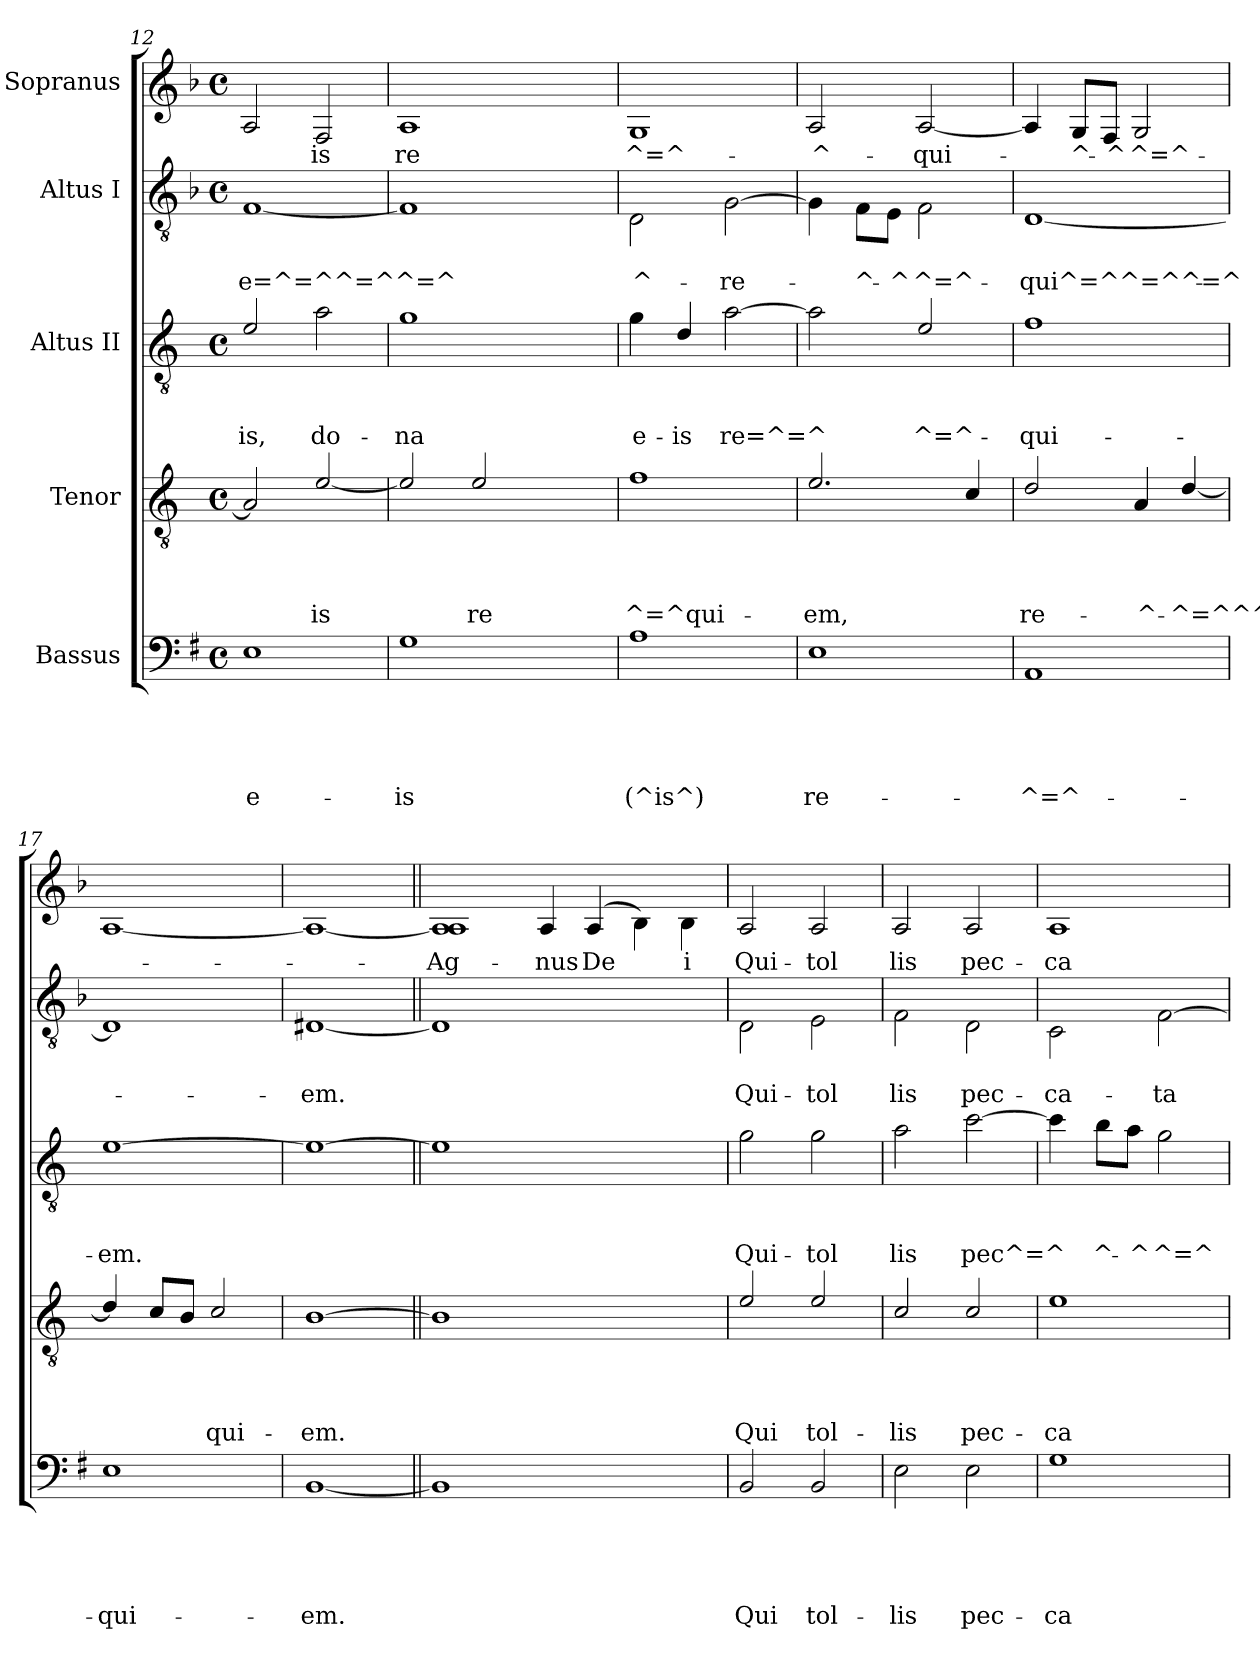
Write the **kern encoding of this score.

**kern	**text	**text	**text	**text	**text	**kern	**text	**text	**text	**text	**kern	**text	**text	**text	**kern	**text	**text	**kern	**text
*part5	*part5	*part5	*part5	*part5	*part5	*part4	*part4	*part4	*part4	*part4	*part3	*part3	*part3	*part3	*part2	*part2	*part2	*part1	*part1
*staff5	*staff5	*staff5	*staff5	*staff5	*staff5	*staff4	*staff4	*staff4	*staff4	*staff4	*staff3	*staff3	*staff3	*staff3	*staff2	*staff2	*staff2	*staff1	*staff1
*I"Bassus	*	*	*	*	*	*I"Tenor	*	*	*	*	*I"Altus II	*	*	*	*I"Altus I	*	*	*I"Sopranus	*
*clefF4	*	*	*	*	*	*clefGv2	*	*	*	*	*clefGv2	*	*	*	*clefGv2	*	*	*clefG2	*
*ITrd1c2	*	*	*	*	*	*ITrd4c7	*	*	*	*	*ITrd4c7	*	*	*	*ITrd-7c-12	*	*	*ITrd-7c-12	*
*k[b-]	*	*	*	*	*	*k[b-]	*	*	*	*	*k[b-]	*	*	*	*k[b-]	*	*	*k[b-]	*
*F:	*	*	*	*	*	*F:	*	*	*	*	*F:	*	*	*	*F:	*	*	*F:	*
*M4/4	*	*	*	*	*	*M4/4	*	*	*	*	*M4/4	*	*	*	*M4/4	*	*	*M4/4	*
*met(c)	*	*	*	*	*	*met(c)	*	*	*	*	*met(c)	*	*	*	*met(c)	*	*	*met(c)	*
=12	=12	=12	=12	=12	=12	=12	=12	=12	=12	=12	=12	=12	=12	=12	=12	=12	=12	=12	=12
!	!	!	!	!	!LO:LY:b	!	!	!	!	!	!	!	!	!LO:LY:b	!	!	!LO:LY:b	!	!
1D	.	.	.	.	e-	2D/]	.	.	.	.	2A/	.	.	-is,	[>1f	.	e=^=^^=^^=^	2a/	.
!	!	!	!	!	!	!	!	!	!	!LO:LY:b	!	!	!	!LO:LY:b	!	!	!	!	!LO:LY:b
.	.	.	.	.	.	[<2A/	.	.	.	-is	2d\	.	.	do-	.	.	.	2f/	is
=13	=13	=13	=13	=13	=13	=13	=13	=13	=13	=13	=13	=13	=13	=13	=13	=13	=13	=13	=13
!	!	!	!	!	!LO:LY:b	!	!	!	!	!	!	!	!	!LO:LY:b	!	!	!	!	!LO:LY:b
1F	.	.	.	.	-is	2A/]	.	.	.	.	1c	.	.	-na	1f]	.	.	1a	re
!	!	!	!	!	!	!	!	!	!	!LO:LY:b	!	!	!	!	!	!	!	!	!
.	.	.	.	.	.	2A/	.	.	.	re	.	.	.	.	.	.	.	.	.
!!LO:PB:g=z
=14	=14	=14	=14	=14	=14	=14	=14	=14	=14	=14	=14	=14	=14	=14	=14	=14	=14	=14	=14
!	!	!	!	!	!LO:LY:b	!	!	!	!	!LO:LY:b	!	!	!	!LO:LY:b	!	!	!LO:LY:b	!	!LO:LY:b
1G	.	.	.	.	(^is^)	1B-	.	.	.	^=^qui-	4c\	.	.	e-	2d\	.	^-	1g	^=^-
!	!	!	!	!	!	!	!	!	!	!	!	!	!	!LO:LY:b	!	!	!	!	!
.	.	.	.	.	.	.	.	.	.	.	4G/	.	.	-is	.	.	.	.	.
!	!	!	!	!	!	!	!	!	!	!	!	!	!	!LO:LY:b	!	!	!LO:LY:b	!	!
.	.	.	.	.	.	.	.	.	.	.	[>2d\	.	.	re=^=^	[>2g\	.	-re-	.	.
=15	=15	=15	=15	=15	=15	=15	=15	=15	=15	=15	=15	=15	=15	=15	=15	=15	=15	=15	=15
!	!	!	!	!	!LO:LY:b	!	!	!	!	!LO:LY:b	!	!	!	!	!	!	!	!	!LO:LY:b
1D	.	.	.	.	re-	2.A/	.	.	.	-em,	2d\]	.	.	.	4g\]	.	.	2a/	-^-
!	!	!	!	!	!	!	!	!	!	!	!	!	!	!	!	!	!LO:LY:b	!	!
.	.	.	.	.	.	.	.	.	.	.	.	.	.	.	8f\L	.	-^-	.	.
!	!	!	!	!	!	!	!	!	!	!	!	!	!	!	!	!	!LO:LY:b	!	!
.	.	.	.	.	.	.	.	.	.	.	.	.	.	.	8e\J	.	-^	.	.
!	!	!	!	!	!	!	!	!	!	!	!	!	!	!LO:LY:b	!	!	!LO:LY:b	!	!LO:LY:b
.	.	.	.	.	.	.	.	.	.	.	2A/	.	.	^=^-	2f\	.	^=^-	[<2a/	-qui-
.	.	.	.	.	.	4F/	.	.	.	.	.	.	.	.	.	.	.	.	.
=16	=16	=16	=16	=16	=16	=16	=16	=16	=16	=16	=16	=16	=16	=16	=16	=16	=16	=16	=16
!	!	!	!	!	!LO:LY:b	!	!	!	!	!LO:LY:b	!	!	!	!LO:LY:b	!	!	!LO:LY:b	!	!
1GG	.	.	.	.	-^=^-	2G/	.	.	.	re-	1B-	.	.	-qui-	[>1d	.	-qui^=^^=^^=^-	4a/]	.
!	!	!	!	!	!	!	!	!	!	!	!	!	!	!	!	!	!	!	!LO:LY:b
.	.	.	.	.	.	.	.	.	.	.	.	.	.	.	.	.	.	8g/L	-^-
!	!	!	!	!	!	!	!	!	!	!	!	!	!	!	!	!	!	!	!LO:LY:b
.	.	.	.	.	.	.	.	.	.	.	.	.	.	.	.	.	.	8f/J	-^
!	!	!	!	!	!	!	!	!	!	!LO:LY:b	!	!	!	!	!	!	!	!	!LO:LY:b
.	.	.	.	.	.	4D/	.	.	.	-^-	.	.	.	.	.	.	.	2g/	^=^-
!	!	!	!	!	!	!	!	!	!	!LO:LY:b	!	!	!	!	!	!	!	!	!
.	.	.	.	.	.	[<4G/	.	.	.	-^=^^^	.	.	.	.	.	.	.	.	.
=17	=17	=17	=17	=17	=17	=17	=17	=17	=17	=17	=17	=17	=17	=17	=17	=17	=17	=17	=17
!	!	!	!	!	!LO:LY:b	!	!	!	!	!	!	!	!	!LO:LY:b	!	!	!	!	!
1D	.	.	.	.	-qui-	4G/]	.	.	.	.	[<1A	.	.	-em.	1d]	.	.	[<1a	.
.	.	.	.	.	.	8F/L	.	.	.	.	.	.	.	.	.	.	.	.	.
.	.	.	.	.	.	8E/J	.	.	.	.	.	.	.	.	.	.	.	.	.
!	!	!	!	!	!	!	!	!	!	!LO:LY:b	!	!	!	!	!	!	!	!	!
.	.	.	.	.	.	2F/	.	.	.	qui-	.	.	.	.	.	.	.	.	.
=18	=18	=18	=18	=18	=18	=18	=18	=18	=18	=18	=18	=18	=18	=18	=18	=18	=18	=18	=18
!	!	!	!	!	!LO:LY:b	!	!	!	!	!LO:LY:b	!	!	!	!	!	!	!LO:LY:b	!	!
[<1AA	.	.	.	.	-em.	[<1E	.	.	.	-em.	1A_	.	.	.	[>1d#X	.	-em.	1a_	.
!!LO:LB:g=z
=19||	=19||	=19||	=19||	=19||	=19||	=19||	=19||	=19||	=19||	=19||	=19||	=19||	=19||	=19||	=19||	=19||	=19||	=19||	=19||
!	!	!	!	!	!	!	!	!	!	!	!	!	!	!	!	!	!	!	!LO:LY:b
1AA]	.	.	.	.	.	1E]	.	.	.	.	1A]	.	.	.	1d#]	.	.	1a] 1a	-Ag-
!	!	!	!	!	!	!	!	!	!	!	!	!	!	!	!	!	!	!	!LO:LY:b
1ryy	.	.	.	.	.	1ryy	.	.	.	.	1ryy	.	.	.	1ryy	.	.	4a/	-nus
!	!	!	!	!	!	!	!	!	!	!	!	!	!	!	!	!	!	!	!LO:LY:b
.	.	.	.	.	.	.	.	.	.	.	.	.	.	.	.	.	.	(<4a/	De
.	.	.	.	.	.	.	.	.	.	.	.	.	.	.	.	.	.	4b-\)	.
!	!	!	!	!	!	!	!	!	!	!	!	!	!	!	!	!	!	!	!LO:LY:b
.	.	.	.	.	.	.	.	.	.	.	.	.	.	.	.	.	.	4b-\	i
=20	=20	=20	=20	=20	=20	=20	=20	=20	=20	=20	=20	=20	=20	=20	=20	=20	=20	=20	=20
!	!	!	!	!	!LO:LY:b	!	!	!	!	!LO:LY:b	!	!	!	!LO:LY:b	!	!	!LO:LY:b	!	!LO:LY:b
2AA/	.	.	.	.	Qui	2A/	.	.	.	Qui	2c\	.	.	Qui-	2d\	.	Qui-	2a/	Qui-
!	!	!	!	!	!LO:LY:b	!	!	!	!	!LO:LY:b	!	!	!	!LO:LY:b	!	!	!LO:LY:b	!	!LO:LY:b
2AA/	.	.	.	.	tol-	2A/	.	.	.	tol-	2c\	.	.	-tol	2e\	.	-tol	2a/	-tol
=21	=21	=21	=21	=21	=21	=21	=21	=21	=21	=21	=21	=21	=21	=21	=21	=21	=21	=21	=21
!	!	!	!	!	!LO:LY:b	!	!	!	!	!LO:LY:b	!	!	!	!LO:LY:b	!	!	!LO:LY:b	!	!LO:LY:b
2D\	.	.	.	.	-lis	2F/	.	.	.	-lis	2d\	.	.	lis	2f\	.	lis	2a/	lis
!	!	!	!	!	!LO:LY:b	!	!	!	!	!LO:LY:b	!	!	!	!LO:LY:b	!	!	!LO:LY:b	!	!LO:LY:b
2D\	.	.	.	.	pec-	2F/	.	.	.	pec-	[>2f\	.	.	pec^=^	2d\	.	pec-	2a/	pec-
=22	=22	=22	=22	=22	=22	=22	=22	=22	=22	=22	=22	=22	=22	=22	=22	=22	=22	=22	=22
!	!	!	!	!	!LO:LY:b	!	!	!	!	!LO:LY:b	!	!	!	!	!	!	!LO:LY:b	!	!LO:LY:b
1F	.	.	.	.	-ca-	1A	.	.	.	-ca-	4f\]	.	.	.	2c\	.	-ca-	1a	-ca-
!	!	!	!	!	!	!	!	!	!	!	!	!	!	!LO:LY:b	!	!	!	!	!
.	.	.	.	.	.	.	.	.	.	.	8e\L	.	.	^-	.	.	.	.	.
!	!	!	!	!	!	!	!	!	!	!	!	!	!	!LO:LY:b	!	!	!	!	!
.	.	.	.	.	.	.	.	.	.	.	8d\J	.	.	-^	.	.	.	.	.
!	!	!	!	!	!	!	!	!	!	!	!	!	!	!LO:LY:b	!	!	!LO:LY:b	!	!
.	.	.	.	.	.	.	.	.	.	.	2c\	.	.	^=^	[>2f\	.	-ta	.	.
=	=	=	=	=	=	=	=	=	=	=	=	=	=	=	=	=	=	=	=
*-	*-	*-	*-	*-	*-	*-	*-	*-	*-	*-	*-	*-	*-	*-	*-	*-	*-	*-	*-
